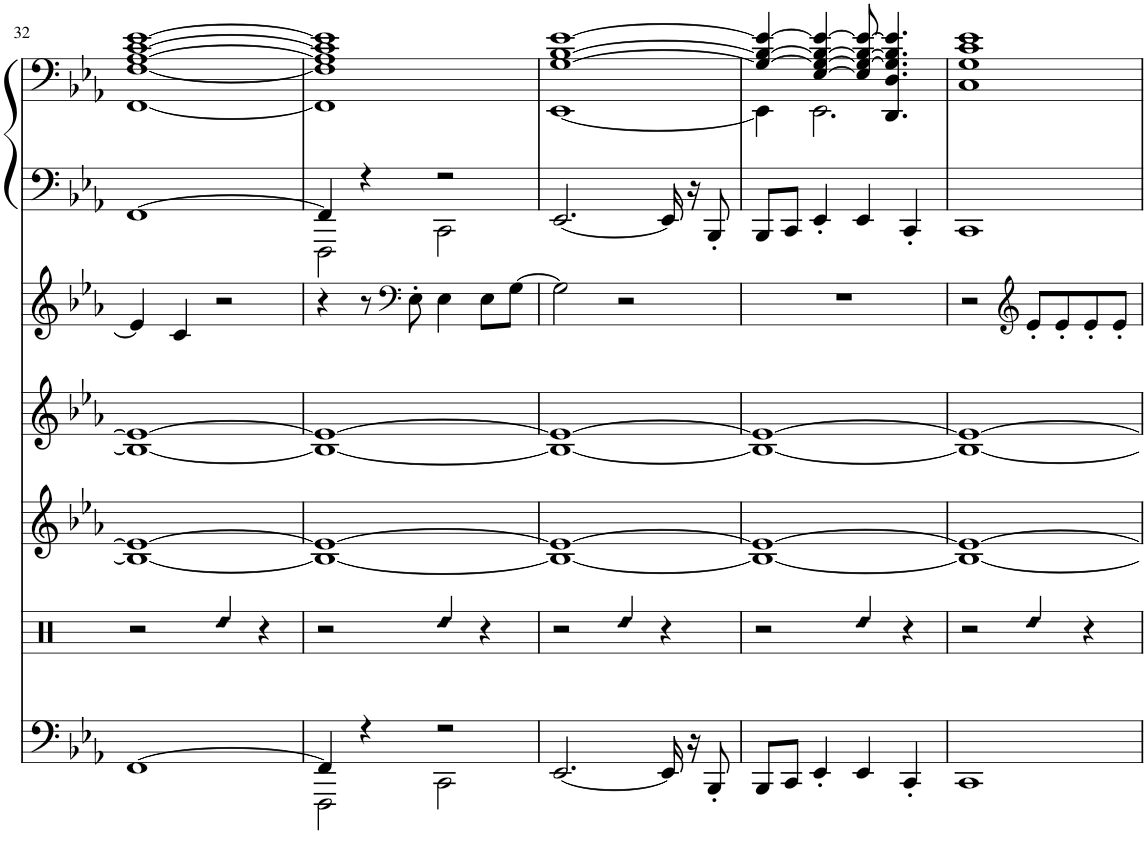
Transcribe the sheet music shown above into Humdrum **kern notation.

**kern	**kern	**kern	**kern	**kern	**kern	**kern
*part6	*part5	*part4	*part3	*part2	*part1	*part1
*staff7	*staff6	*staff5	*staff4	*staff3	*staff2	*staff1
*I"Slap Bass 1	*I"Percussion	*I"Rock Organ	*I"Warm Pad	*I"Tenor Sax	*I"E.Grand	*
*	*	*	*	*I'T Sax	*	*
!!LO:PB:g=z
*clefF4	*clefX	*clefG2	*clefG2	*clefG2	*clefF4	*clefF4
*	*	*	*	*Trd8c14	*	*
*k[b-e-a-]	*k[]	*k[b-e-a-]	*k[b-e-a-]	*k[b-e-a-]	*k[b-e-a-]	*k[b-e-a-]
*M4/4	*M4/4	*M4/4	*M4/4	*M4/4	*M4/4	*M4/4
=32	=32	=32	=32	=32	=32	=32
[1FF	2r	1B-_ 1e-_	1B-_ 1e-_	4e-/]	[1FF	[1FF [1F [1A- [1c [1e-
.	.	.	.	4c/	.	.
!	!LO:N:head=diamond	!	!	!	!	!
.	4Rdd/	.	.	2r	.	.
.	4r	.	.	.	.	.
=33	=33	=33	=33	=33	=33	=33
*^	*	*	*	*	*^	*
4FF/]	2FFF\	2r	1B-_ 1e-_	1B-_ 1e-_	4r	4FF/]	2FFF\	1FF] 1F] 1A-] 1c] 1e-]
4r	.	.	.	.	8r	4r	.	.
*	*	*	*	*	*clefF4	*	*	*
.	.	.	.	.	8E-'\	.	.	.
!	!	!LO:N:head=diamond	!	!	!	!	!	!
2r	2CC\	4Rdd/	.	.	4E-\	2r	2CC\	.
.	.	4r	.	.	8E-\L	.	.	.
.	.	.	.	.	[8G\J	.	.	.
*v	*v	*	*	*	*	*v	*v	*
=34	=34	=34	=34	=34	=34	=34
*	*	*	*	*	*	*^
[2.EE-/	2r	1B-_ 1e-_	1B-_ 1e-_	2G\]	[2.EE-/	[1G [1B- [1e-	[1EE-
!	!LO:N:head=diamond	!	!	!	!	!	!
.	4Rdd/	.	.	2r	.	.	.
16EE-/]	4r	.	.	.	16EE-/]	.	.
16r	.	.	.	.	16r	.	.
8BBB-'/	.	.	.	.	8BBB-'/	.	.
=35	=35	=35	=35	=35	=35	=35	=35
8BBB-/L	2r	1B-_ 1e-_	1B-_ 1e-_	1r	8BBB-/L	4G/_ 4B-/_ 4e-/_	4EE-\]
8CC/J	.	.	.	.	8CC/J	.	.
4EE-'/	.	.	.	.	4EE-'/	[4E-/ 4G/_ 4B-/_ 4e-/_	2.EE-\
!	!LO:N:head=diamond	!	!	!	!	!	!
4EE-/	4Rdd/	.	.	.	4EE-/	8E-/] 8G/_ 8B-/_ 8e-/_	.
.	.	.	.	.	.	4.DD/ 4.D/ 4.G/] 4.B-/] 4.e-/]	.
4CC'/	4r	.	.	.	4CC'/	.	.
*	*	*	*	*	*	*v	*v
=36	=36	=36	=36	=36	=36	=36
1CC	2r	1B-_ 1e-_	1B-_ 1e-_	2r	1CC	1C 1G 1c 1e-
*	*	*	*	*clefG2	*	*
!	!LO:N:head=diamond	!	!	!	!	!
.	4Rdd/	.	.	8e-'/L	.	.
.	.	.	.	8e-'/	.	.
.	4r	.	.	8e-'/	.	.
.	.	.	.	8e-'/J	.	.
=	=	=	=	=	=	=
*-	*-	*-	*-	*-	*-	*-
